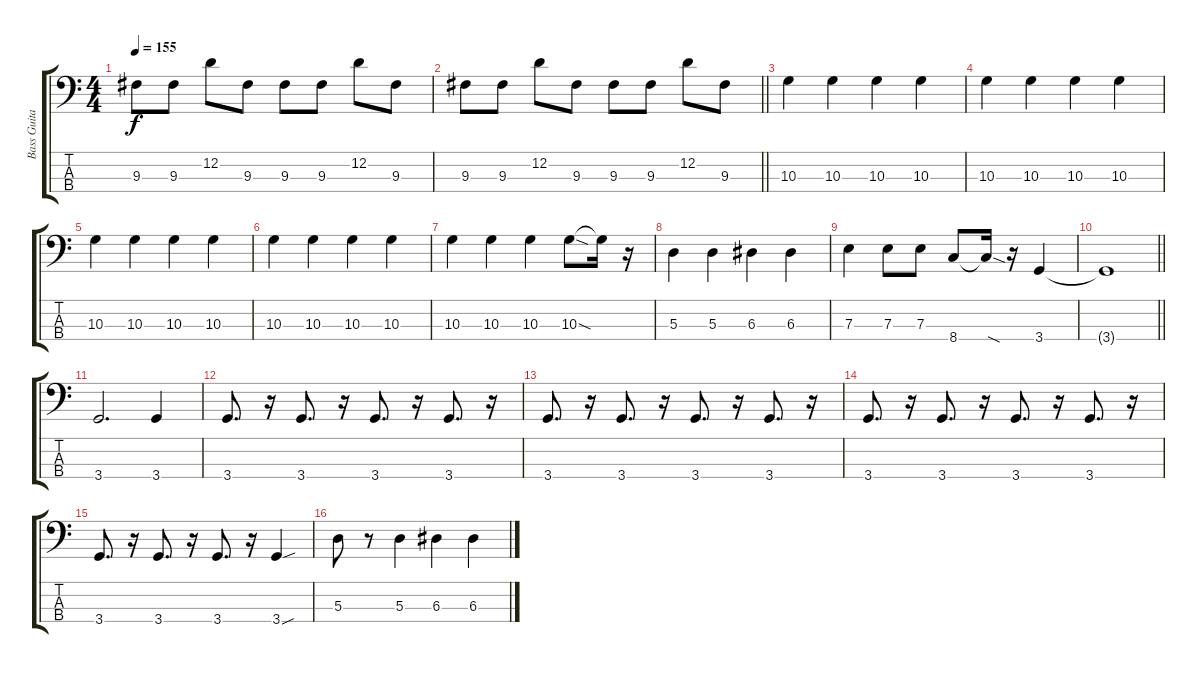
\track ("Bass Guitar" "Bass Guita") {instrument electricbassfinger}
\staff {score tabs}
\tuning (G2 D2 A1 E1) {hide}
\ts (4 4)
\tempo 155
\clef f4
\ks c
9.3.8{dy f} 9.3.8 12.2.8 9.3.8 9.3.8 9.3.8 12.2.8 9.3.8 |
\barLineRight lightlight
9.3.8 9.3.8 12.2.8 9.3.8 9.3.8 9.3.8 12.2.8 9.3.8 |
10.3.4 10.3.4 10.3.4 10.3.4 |
10.3.4 10.3.4 10.3.4 10.3.4 |
10.3.4 10.3.4 10.3.4 10.3.4 |
10.3.4 10.3.4 10.3.4 10.3.4 |
10.3.4 10.3.4 10.3.4 10.3{sod}.8 10.3{t}.16 r.16 |
5.3.4 5.3.4 6.3.4 6.3.4 |
7.3.4 7.3.8 7.3.8 8.4.8 8.4{sod t}.16 r.16 3.4.4 |
\barLineRight lightlight
3.4{t}.1 |
3.4.2{d} 3.4.4 |
3.4.8{d} r.16 3.4.8{d} r.16 3.4.8{d} r.16 3.4.8{d} r.16 |
3.4.8{d} r.16 3.4.8{d} r.16 3.4.8{d} r.16 3.4.8{d} r.16 |
3.4.8{d} r.16 3.4.8{d} r.16 3.4.8{d} r.16 3.4.8{d} r.16 |
3.4.8{d} r.16 3.4.8{d} r.16 3.4.8{d} r.16 3.4{sou}.4 |
5.3.8 r.8 5.3.4 6.3.4 6.3.4
